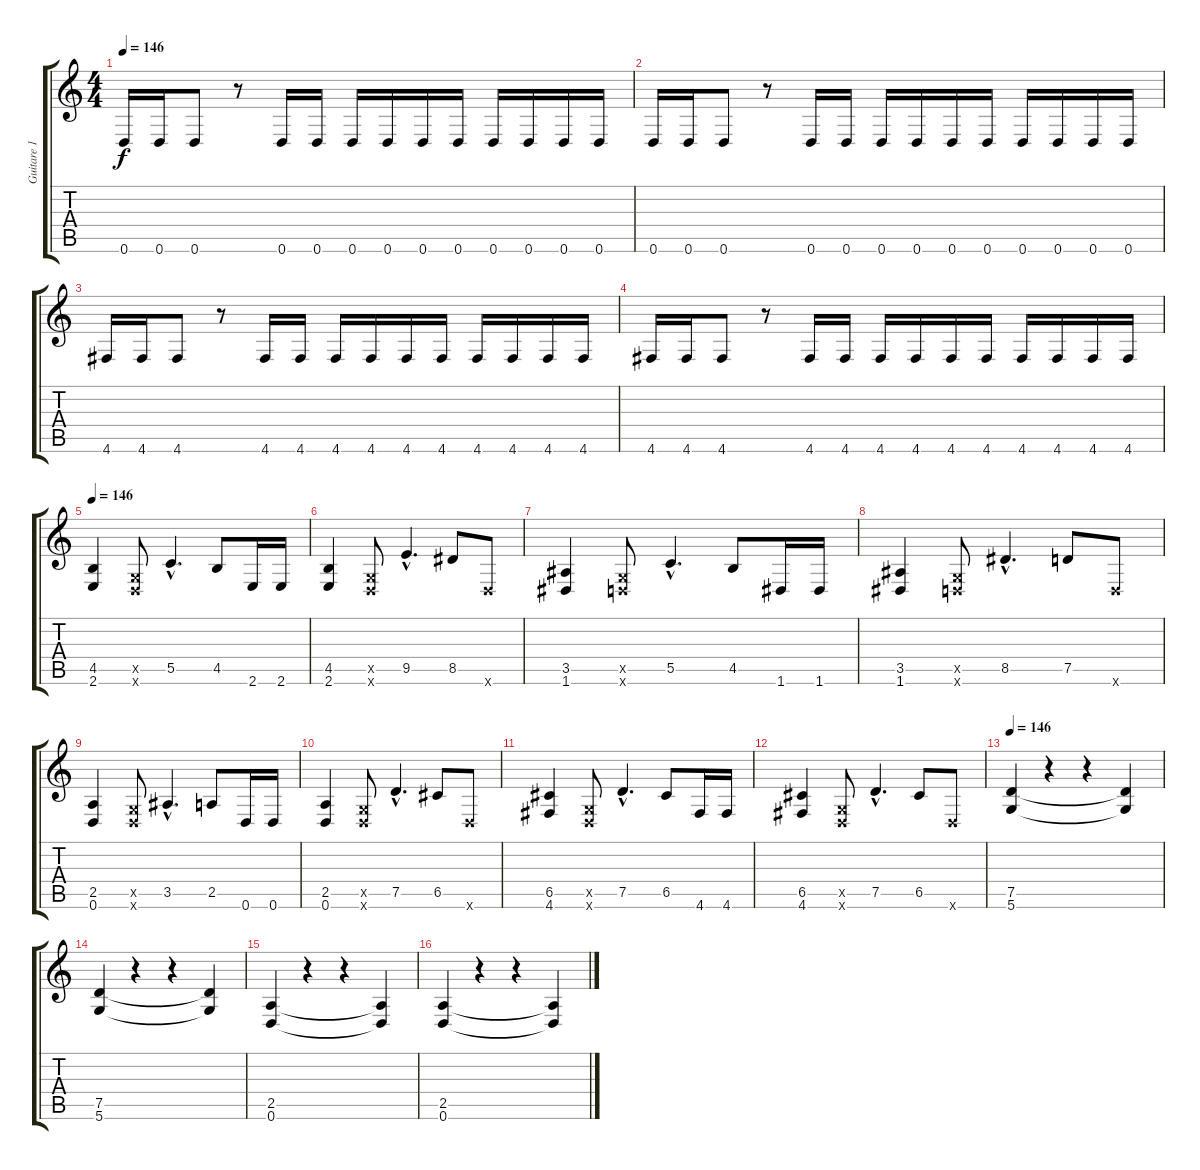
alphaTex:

\track ("Guitare 1" "Guitare 1") {instrument distortionguitar}
\staff {score tabs}
\tuning (D4 A3 F3 C3 G2 D2) {hide}
\ts (4 4)
\tempo 146
\clef g2
\ks c
0.6.16{dy f} 0.6.16 0.6.8 r.8 0.6.16 0.6.16 0.6.16 0.6.16 0.6.16 0.6.16 0.6.16 0.6.16 0.6.16 0.6.16 |
0.6.16 0.6.16 0.6.8 r.8 0.6.16 0.6.16 0.6.16 0.6.16 0.6.16 0.6.16 0.6.16 0.6.16 0.6.16 0.6.16 |
4.6.16 4.6.16 4.6.8 r.8 4.6.16 4.6.16 4.6.16 4.6.16 4.6.16 4.6.16 4.6.16 4.6.16 4.6.16 4.6.16 |
4.6.16 4.6.16 4.6.8 r.8 4.6.16 4.6.16 4.6.16 4.6.16 4.6.16 4.6.16 4.6.16 4.6.16 4.6.16 4.6.16 |
\tempo 146
(4.5 2.6).4 (0.5{x} 0.6{x}).8 5.5{hac}.4{d} 4.5.8 2.6.16 2.6.16 |
(4.5 2.6).4 (0.5{x} 0.6{x}).8 9.5{hac}.4{d} 8.5.8 0.6{x}.8 |
(3.5 1.6).4 (0.5{x} 0.6{x}).8 5.5{hac}.4{d} 4.5.8 1.6.16 1.6.16 |
(3.5 1.6).4 (0.5{x} 0.6{x}).8 8.5{hac}.4{d} 7.5.8 0.6{x}.8 |
(2.5 0.6).4 (0.5{x} 0.6{x}).8 3.5{hac}.4{d} 2.5.8 0.6.16 0.6.16 |
(2.5 0.6).4 (0.5{x} 0.6{x}).8 7.5{hac}.4{d} 6.5.8 0.6{x}.8 |
(6.5 4.6).4 (0.5{x} 0.6{x}).8 7.5{hac}.4{d} 6.5.8 4.6.16 4.6.16 |
(6.5 4.6).4 (0.5{x} 0.6{x}).8 7.5{hac}.4{d} 6.5.8 0.6{x}.8 |
\tempo 146
(7.5 5.6).4 r.4 r.4 (7.5{t} 5.6{t}).4 |
(7.5 5.6).4 r.4 r.4 (7.5{t} 5.6{t}).4 |
(2.5 0.6).4 r.4 r.4 (2.5{t} 0.6{t}).4 |
(2.5 0.6).4 r.4 r.4 (2.5{t} 0.6{t}).4
